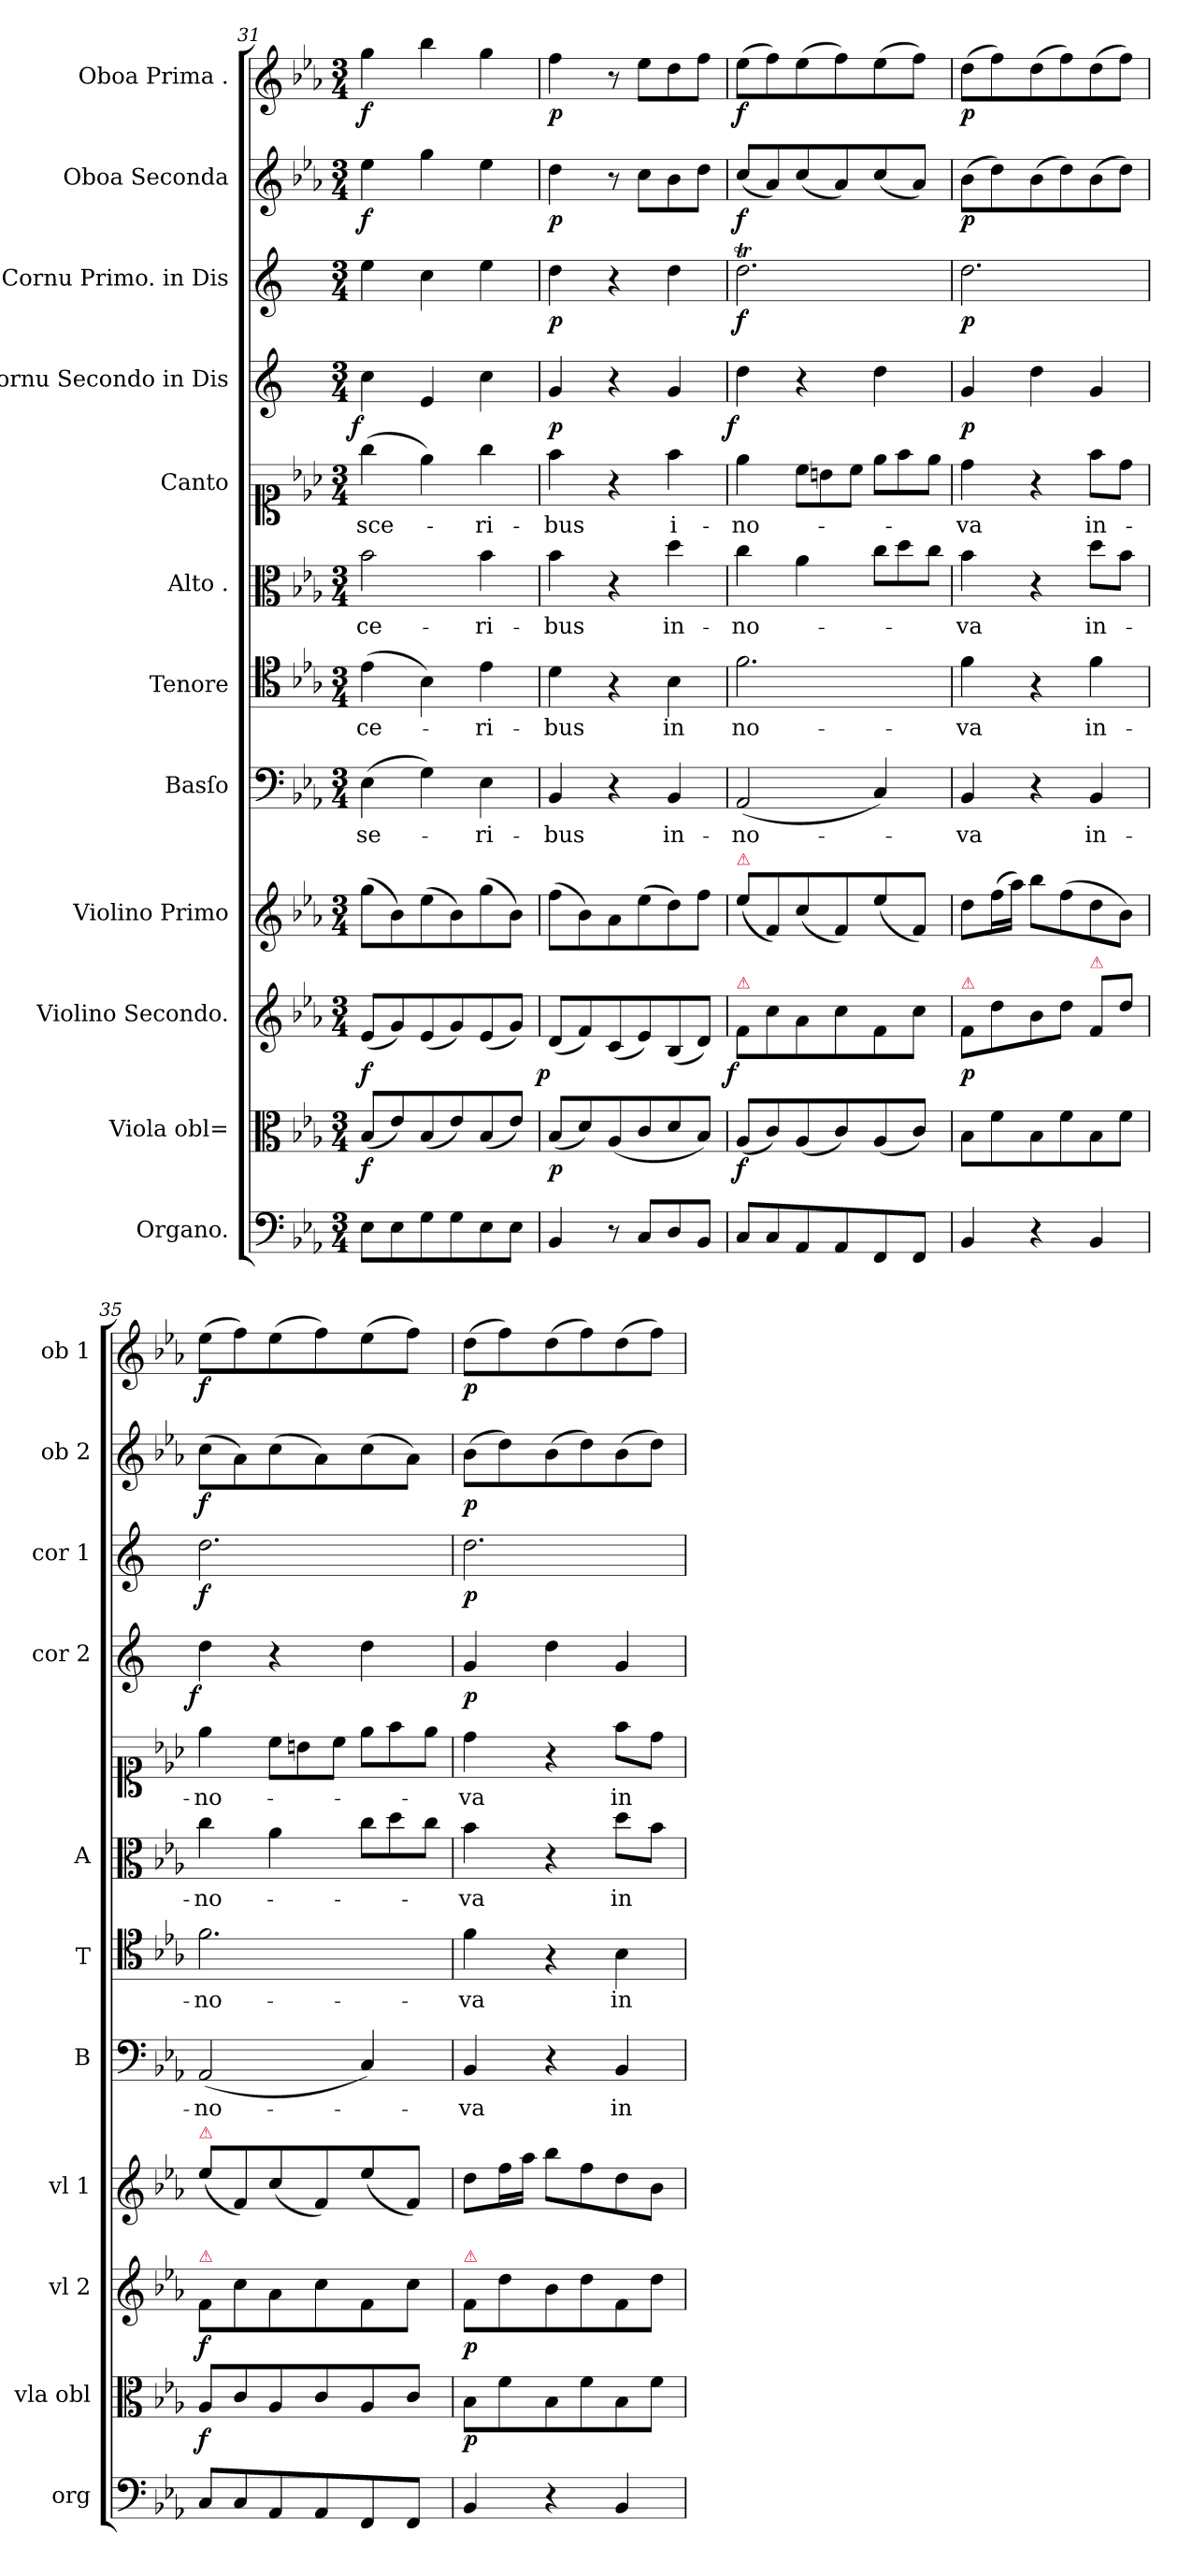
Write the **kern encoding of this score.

**kern	**kern	**dynam	**kern	**dynam	**kern	**dynam	**kern	**text	**kern	**text	**kern	**text	**kern	**text	**kern	**dynam	**kern	**dynam	**kern	**dynam	**kern	**dynam
*part12	*part11	*part11	*part10	*part10	*part9	*part9	*part8	*part8	*part7	*part7	*part6	*part6	*part5	*part5	*part4	*part4	*part3	*part3	*part2	*part2	*part1	*part1
*staff12	*staff11	*staff11	*staff10	*staff10	*staff9	*staff9	*staff8	*staff8	*staff7	*staff7	*staff6	*staff6	*staff5	*staff5	*staff4	*staff4	*staff3	*staff3	*staff2	*staff2	*staff1	*staff1
*I"Organo.	*I"Viola obl=	*	*I"Violino Secondo.	*	*I"Violino Primo	*	*I"Basſo	*	*I"Tenore	*	*I"Alto .	*	*I"Canto	*	*I"Cornu Secondo in Dis	*	*I"Cornu Primo. in Dis	*	*I"Oboa Seconda	*	*I"Oboa Prima .	*
*I'org	*I'vla obl	*	*I'vl 2	*	*I'vl 1	*	*I'B	*	*I'T	*	*I'A	*	*	*	*I'cor 2	*	*I'cor 1	*	*I'ob 2	*	*I'ob 1	*
*clefF4	*clefC3	*	*clefG2	*	*clefG2	*	*clefF4	*	*clefC4	*	*clefC3	*	*clefC1	*	*clefG2	*	*clefG2	*	*clefG2	*	*clefG2	*
*	*	*	*	*	*	*	*	*	*	*	*	*	*	*	*ITrd5c9	*	*ITrd5c9	*	*	*	*	*
*k[b-e-a-]	*k[b-e-a-]	*	*k[b-e-a-]	*	*k[b-e-a-]	*	*k[b-e-a-]	*	*k[b-e-a-]	*	*k[b-e-a-]	*	*k[b-e-a-]	*	*k[b-e-a-]	*	*k[b-e-a-]	*	*k[b-e-a-]	*	*k[b-e-a-]	*
*E-:	*E-:	*	*E-:	*	*E-:	*	*E-:	*	*E-:	*	*E-:	*	*E-:	*	*E-:	*	*E-:	*	*E-:	*	*E-:	*
*M3/4	*M3/4	*	*M3/4	*	*M3/4	*	*M3/4	*	*M3/4	*	*M3/4	*	*M3/4	*	*M3/4	*	*M3/4	*	*M3/4	*	*M3/4	*
=31	=31	=31	=31	=31	=31	=31	=31	=31	=31	=31	=31	=31	=31	=31	=31	=31	=31	=31	=31	=31	=31	=31
!	!	!	!	!LO:DY:b	!	!LO:DY:b:rj	!	!	!	!	!	!	!	!	!	!LO:DY:rj	!	!	!	!	!	!
8E-\L	(8B-/L	f	(8e-/L	f	(8gg\L	f&colon;	(4E-\	-se-	(4e-\	-ce-	2b-\	-ce-	(4gg\	-sce-	4e-\	f	4g\	.	4ee-\	f	4gg\	f
8E-\	8e-/)	.	8g/)	.	8b-\)	.	.	.	.	.	.	.	.	.	.	.	.	.	.	.	.	.
8G\	(8B-/	.	(8e-/	.	(8ee-\	.	4G\)	.	4B-\)	.	.	.	4ee-\)	.	4G/	.	4e-\	.	4gg\	.	4bb-\	.
8G\	8e-/)	.	8g/)	.	8b-\)	.	.	.	.	.	.	.	.	.	.	.	.	.	.	.	.	.
8E-\	(8B-/	.	(8e-/	.	(8gg\	.	4E-\	-ri-	4e-\	-ri-	4b-\	-ri-	4gg\	-ri-	4e-\	.	4g\	.	4ee-\	.	4gg\	.
8E-\J	8e-/J)	.	8g/J)	.	8b-\J)	.	.	.	.	.	.	.	.	.	.	.	.	.	.	.	.	.
=32	=32	=32	=32	=32	=32	=32	=32	=32	=32	=32	=32	=32	=32	=32	=32	=32	=32	=32	=32	=32	=32	=32
!	!	!	!	!LO:DY:b:rj	!	!LO:DY:b:rj	!	!	!	!	!	!	!	!	!	!	!	!	!	!	!	!
4BB-/	(8B-/L	p	(8d/L	p	(8ff\L	p&colon;	4BB-/	-bus	4d\	-bus	4b-\	-bus	4ff\	-bus	4B-/	p	4f\	p	4dd\	p	4ff\	p
.	8d/)	.	8f/)	.	8b-\)	.	.	.	.	.	.	.	.	.	.	.	.	.	.	.	.	.
8r	(8A-/	.	(8c/	.	8a-\	.	4r	.	4r	.	4r	.	4r	.	4r	.	4r	.	8r	.	8r	.
8C/L	8c/	.	8e-/)	.	(8ee-\	.	.	.	.	.	.	.	.	.	.	.	.	.	8cc\L	.	8ee-\L	.
8D/	8d/	.	(8B-/	.	8dd\)	.	4BB-/	in-	4B-\	in	4dd\	in-	4ff\	i-	4B-/	.	4f\	.	8b-\	.	8dd\	.
8BB-/J	8B-/J)	.	8d/J)	.	8ff\J	.	.	.	.	.	.	.	.	.	.	.	.	.	8dd\J	.	8ff\J	.
=33	=33	=33	=33	=33	=33	=33	=33	=33	=33	=33	=33	=33	=33	=33	=33	=33	=33	=33	=33	=33	=33	=33
!	!	!	!	!	!LO:TX:a:color=crimson:t=⚠	!	!	!	!	!	!	!	!	!	!	!	!	!	!	!	!	!
!	!	!	!LO:TX:a:color=crimson:t=⚠	!	!	!	!	!	!	!	!	!	!	!	!	!	!	!	!	!	!	!
!	!	!	!	!LO:DY:b:rj	!	!LO:DY:b:rj	!	!	!	!	!	!	!	!	!	!LO:DY:rj	!	!	!	!	!	!
8C/L	(8A-/L	f	8f/L	f	(8ee-\L	f&colon;	(2AA-/	-no-	2.f\	no-	4cc\	-no-	4ee-\	-no-	4f\	f	2.fT\	f	(8cc/L	f	(8ee-\L	f
8C/	8c/)	.	8cc\	.	8f/)	.	.	.	.	.	.	.	.	.	.	.	.	.	8a-/)	.	8ff\)	.
*	*	*	*	*	*	*	*	*	*	*	*	*	*Xtuplet	*	*	*	*	*	*	*	*	*
8AA-/	(8A-/	.	8a-\	.	(8cc\	.	.	.	.	.	4a-\	.	12cc\L	.	4r	.	.	.	(8cc/	.	(8ee-\	.
.	.	.	.	.	.	.	.	.	.	.	.	.	12bn\	.	.	.	.	.	.	.	.	.
8AA-/	8c/)	.	8cc\	.	8f/)	.	.	.	.	.	.	.	.	.	.	.	.	.	8a-/)	.	8ff\)	.
.	.	.	.	.	.	.	.	.	.	.	.	.	12cc\J	.	.	.	.	.	.	.	.	.
*	*	*	*	*	*	*	*	*	*	*	*Xtuplet	*	*	*	*	*	*	*	*	*	*	*
8FF/	(8A-/	.	8f/	.	(8ee-\	.	4C/)	.	.	.	12cc\L	.	12ee-\L	.	4f\	.	.	.	(8cc/	.	(8ee-\	.
.	.	.	.	.	.	.	.	.	.	.	12dd\	.	12ff\	.	.	.	.	.	.	.	.	.
8FF/J	8c/J)	.	8cc\J	.	8f/J)	.	.	.	.	.	.	.	.	.	.	.	.	.	8a-/J)	.	8ff\J)	.
.	.	.	.	.	.	.	.	.	.	.	12cc\J	.	12ee-\J	.	.	.	.	.	.	.	.	.
=34	=34	=34	=34	=34	=34	=34	=34	=34	=34	=34	=34	=34	=34	=34	=34	=34	=34	=34	=34	=34	=34	=34
!	!	!	!LO:TX:a:color=crimson:t=⚠	!	!	!	!	!	!	!	!	!	!	!	!	!	!	!	!	!	!	!
!	!	!LO:DY:rj	!	!LO:DY:b	!	!LO:DY:b:rj	!	!	!	!	!	!	!	!	!	!	!	!	!	!	!	!
4BB-/	8B-\L	p&colon;	8f/L	p	8dd\L	p&colon;	4BB-/	-va	4f\	-va	4b-\	-va	4dd\	-va	4B-/	p	2.f\	p	(8b-\L	p	(8dd\L	p
.	8f\	.	8dd\	.	(16ff\L	.	.	.	.	.	.	.	.	.	.	.	.	.	8dd\)	.	8ff\)	.
.	.	.	.	.	16aa-\JJ)	.	.	.	.	.	.	.	.	.	.	.	.	.	.	.	.	.
4r	8B-\	.	8b-\	.	8bb-\L	.	4r	.	4r	.	4r	.	4r	.	4f\	.	.	.	(8b-\	.	(8dd\	.
.	8f\	.	8dd\J	.	(8ff\	.	.	.	.	.	.	.	.	.	.	.	.	.	8dd\)	.	8ff\)	.
!	!	!	!LO:TX:a:color=crimson:t=⚠	!	!	!	!	!	!	!	!	!	!	!	!	!	!	!	!	!	!	!
!	!	!	!	!	!	!	!	!	!	!LO:LY:i	!	!	!	!	!	!	!	!	!	!	!	!
4BB-/	8B-\	.	8f/L	.	8dd\	.	4BB-/	in-	4f\	in-	8dd\L	in-	8ff\L	in-	4B-/	.	.	.	(8b-\	.	(8dd\	.
.	8f\J	.	8dd\J	.	8b-\J)	.	.	.	.	.	8b-\J	.	8dd\J	.	.	.	.	.	8dd\J)	.	8ff\J)	.
=35	=35	=35	=35	=35	=35	=35	=35	=35	=35	=35	=35	=35	=35	=35	=35	=35	=35	=35	=35	=35	=35	=35
!	!	!	!	!	!LO:TX:a:color=crimson:t=⚠	!	!	!	!	!	!	!	!	!	!	!	!	!	!	!	!	!
!	!	!	!LO:TX:a:color=crimson:t=⚠	!	!	!	!	!	!	!	!	!	!	!	!	!	!	!	!	!	!	!
!	!	!	!	!LO:DY:b	!	!LO:DY:b:rj	!	!	!	!LO:LY:i	!	!	!	!	!	!LO:DY:rj	!	!	!	!	!	!
8C/L	8A-/L	f	8f/L	f	(8ee-\L	f&colon;	(2AA-/	-no-	2.f\	-no-	4cc\	-no-	4ee-\	-no-	4f\	f	2.f\	f	(8cc\L	f	(8ee-\L	f
8C/	8c/	.	8cc\	.	8f/)	.	.	.	.	.	.	.	.	.	.	.	.	.	8a-\)	.	8ff\)	.
8AA-/	8A-/	.	8a-\	.	(8cc\	.	.	.	.	.	4a-\	.	12cc\L	.	4r	.	.	.	(8cc\	.	(8ee-\	.
.	.	.	.	.	.	.	.	.	.	.	.	.	12bn\	.	.	.	.	.	.	.	.	.
8AA-/	8c/	.	8cc\	.	8f/)	.	.	.	.	.	.	.	.	.	.	.	.	.	8a-\)	.	8ff\)	.
.	.	.	.	.	.	.	.	.	.	.	.	.	12cc\J	.	.	.	.	.	.	.	.	.
8FF/	8A-/	.	8f\	.	(8ee-\	.	4C/)	.	.	.	12cc\L	.	12ee-\L	.	4f\	.	.	.	(8cc\	.	(8ee-\	.
.	.	.	.	.	.	.	.	.	.	.	12dd\	.	12ff\	.	.	.	.	.	.	.	.	.
8FF/J	8c/J	.	8cc\J	.	8f/J)	.	.	.	.	.	.	.	.	.	.	.	.	.	8a-\J)	.	8ff\J)	.
.	.	.	.	.	.	.	.	.	.	.	12cc\J	.	12ee-\J	.	.	.	.	.	.	.	.	.
=36	=36	=36	=36	=36	=36	=36	=36	=36	=36	=36	=36	=36	=36	=36	=36	=36	=36	=36	=36	=36	=36	=36
!	!	!	!LO:TX:a:color=crimson:t=⚠	!	!	!	!	!	!	!	!	!	!	!	!	!	!	!	!	!	!	!
!	!	!	!	!LO:DY:b	!	!LO:DY:b:rj	!	!	!	!LO:LY:i	!	!	!	!	!	!	!	!	!	!	!	!
4BB-/	8B-\L	p	8f/L	p	8dd\L	p&colon;	4BB-/	-va	4f\	-va	4b-\	-va	4dd\	-va	4B-/	p	2.fTTT\	p	(8b-\L	p	(8dd\L	p
.	8f\	.	8dd\	.	16ff\L	.	.	.	.	.	.	.	.	.	.	.	.	.	8dd\)	.	8ff\)	.
.	.	.	.	.	16aa-\JJ	.	.	.	.	.	.	.	.	.	.	.	.	.	.	.	.	.
4r	8B-\	.	8b-\	.	8bb-\L	.	4r	.	4r	.	4r	.	4r	.	4f\	.	.	.	(8b-\	.	(8dd\	.
.	8f\	.	8dd\	.	8ff\	.	.	.	.	.	.	.	.	.	.	.	.	.	8dd\)	.	8ff\)	.
4BB-/	8B-\	.	8f\	.	8dd\	.	4BB-/	in	4B-\	in	8dd\L	in	8ff\L	in	4B-/	.	.	.	(8b-\	.	(8dd\	.
.	8f\J	.	8dd\J	.	8b-\J	.	.	.	.	.	8b-\J	.	8dd\J	.	.	.	.	.	8dd\J)	.	8ff\J)	.
=	=	=	=	=	=	=	=	=	=	=	=	=	=	=	=	=	=	=	=	=	=	=
*-	*-	*-	*-	*-	*-	*-	*-	*-	*-	*-	*-	*-	*-	*-	*-	*-	*-	*-	*-	*-	*-	*-
